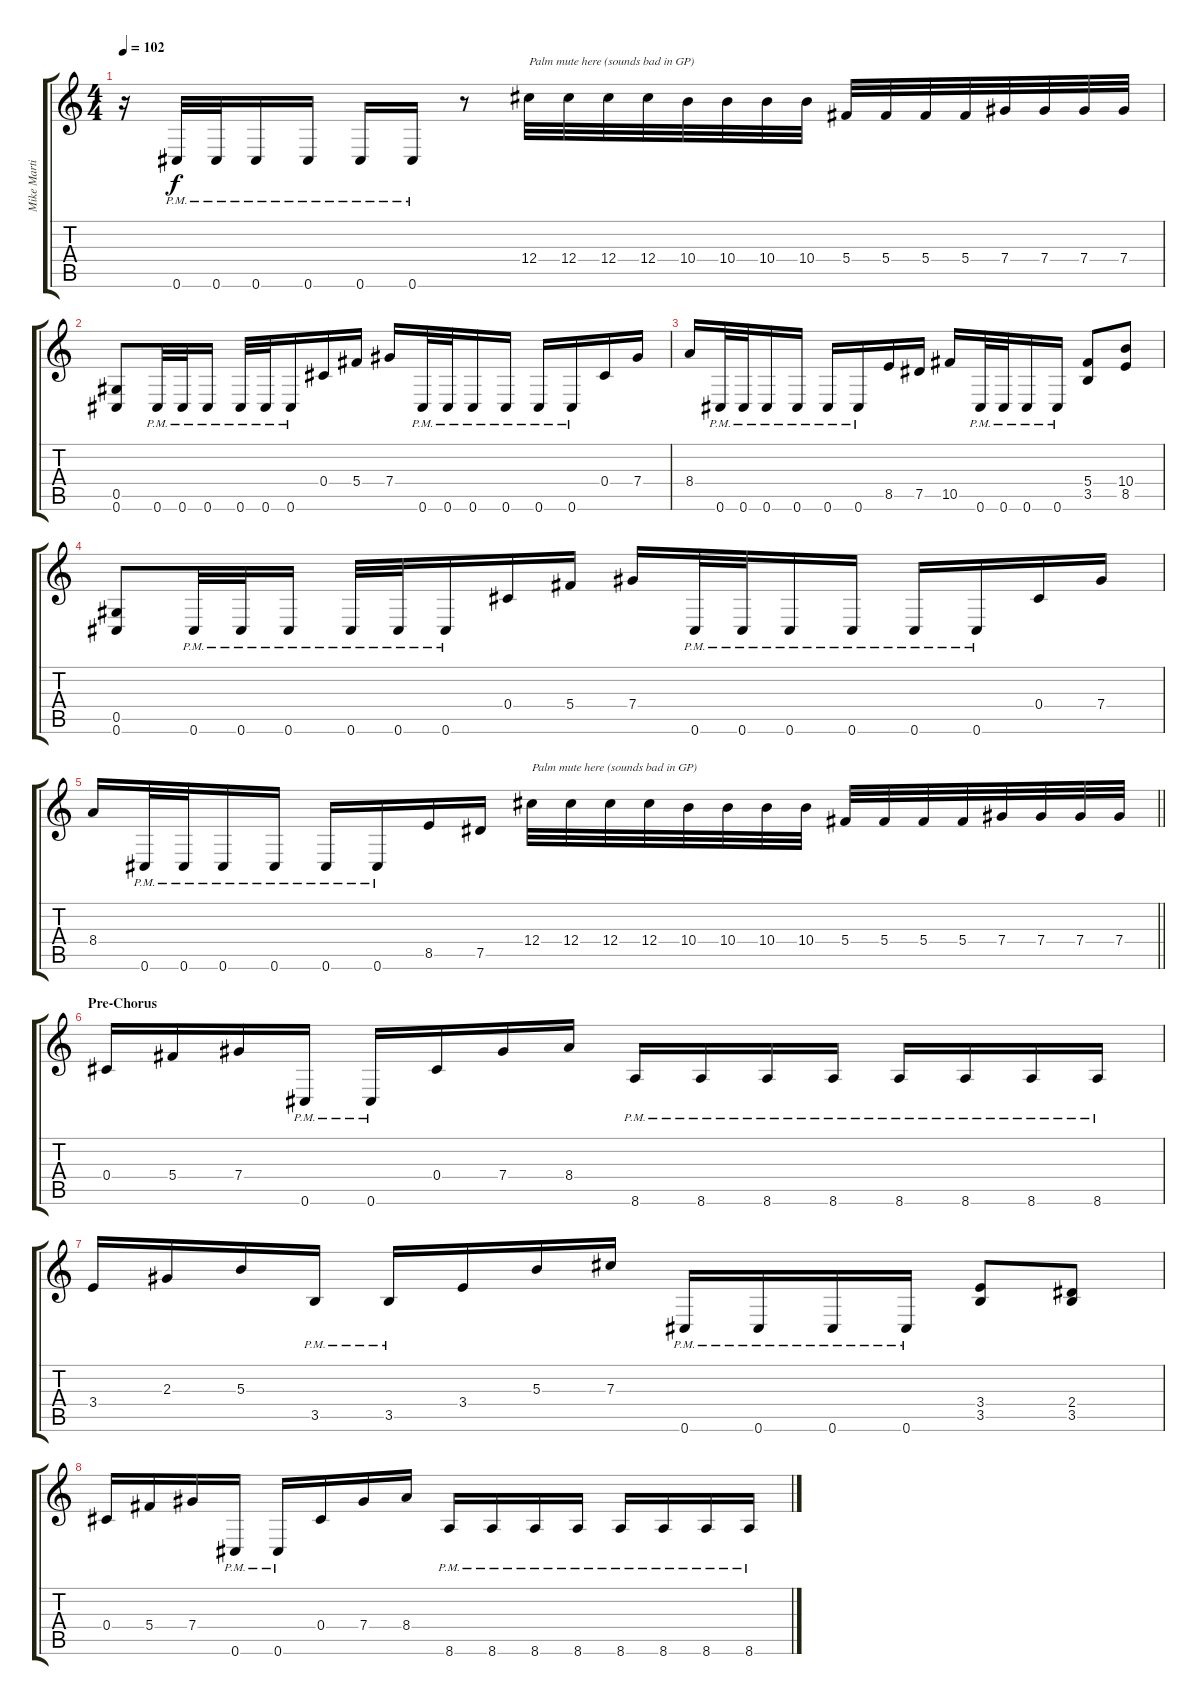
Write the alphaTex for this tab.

\track ("Mike Martin" "Mike Marti") {instrument distortionguitar}
\staff {score tabs}
\tuning (Eb4 Bb3 Gb3 Db3 Ab2 Db2) {hide}
\ts (4 4)
\tempo 102
\clef g2
\ks c
r.16{dy f} 0.6{pm}.32 0.6{pm}.32 0.6{pm}.16 0.6{pm}.16 0.6{pm}.16 0.6{pm}.16 r.8 12.4.32{txt "Palm mute here (sounds bad in GP)"} 12.4.32 12.4.32 12.4.32 10.4.32 10.4.32 10.4.32 10.4.32 5.4.32 5.4.32 5.4.32 5.4.32 7.4.32 7.4.32 7.4.32 7.4.32 |
(0.5 0.6).8 0.6{pm}.32 0.6{pm}.32 0.6{pm}.16 0.6{pm}.32 0.6{pm}.32 0.6{pm}.16 0.4.16 5.4.16 7.4.16 0.6{pm}.32 0.6{pm}.32 0.6{pm}.16 0.6{pm}.16 0.6{pm}.16 0.6{pm}.16 0.4.16 7.4.16 |
8.4.16 0.6{pm}.32 0.6{pm}.32 0.6{pm}.16 0.6{pm}.16 0.6{pm}.16 0.6{pm}.16 8.5.16 7.5.16 10.5.16 0.6{pm}.32 0.6{pm}.32 0.6{pm}.16 0.6{pm}.16 (5.4 3.5).8 (10.4 8.5).8 |
(0.5 0.6).8 0.6{pm}.32 0.6{pm}.32 0.6{pm}.16 0.6{pm}.32 0.6{pm}.32 0.6{pm}.16 0.4.16 5.4.16 7.4.16 0.6{pm}.32 0.6{pm}.32 0.6{pm}.16 0.6{pm}.16 0.6{pm}.16 0.6{pm}.16 0.4.16 7.4.16 |
\barLineRight lightlight
8.4.16 0.6{pm}.32 0.6{pm}.32 0.6{pm}.16 0.6{pm}.16 0.6{pm}.16 0.6{pm}.16 8.5.16 7.5.16 12.4.32{txt "Palm mute here (sounds bad in GP)"} 12.4.32 12.4.32 12.4.32 10.4.32 10.4.32 10.4.32 10.4.32 5.4.32 5.4.32 5.4.32 5.4.32 7.4.32 7.4.32 7.4.32 7.4.32 |
\section ("" "Pre-Chorus")
0.4.16 5.4.16 7.4.16 0.6{pm}.16 0.6{pm}.16 0.4.16 7.4.16 8.4.16 8.6{pm}.16 8.6{pm}.16 8.6{pm}.16 8.6{pm}.16 8.6{pm}.16 8.6{pm}.16 8.6{pm}.16 8.6{pm}.16 |
3.4.16 2.3.16 5.3.16 3.5{pm}.16 3.5{pm}.16 3.4.16 5.3.16 7.3.16 0.6{pm}.16 0.6{pm}.16 0.6{pm}.16 0.6{pm}.16 (3.4 3.5).8 (2.4 3.5).8 |
0.4.16 5.4.16 7.4.16 0.6{pm}.16 0.6{pm}.16 0.4.16 7.4.16 8.4.16 8.6{pm}.16 8.6{pm}.16 8.6{pm}.16 8.6{pm}.16 8.6{pm}.16 8.6{pm}.16 8.6{pm}.16 8.6{pm}.16
